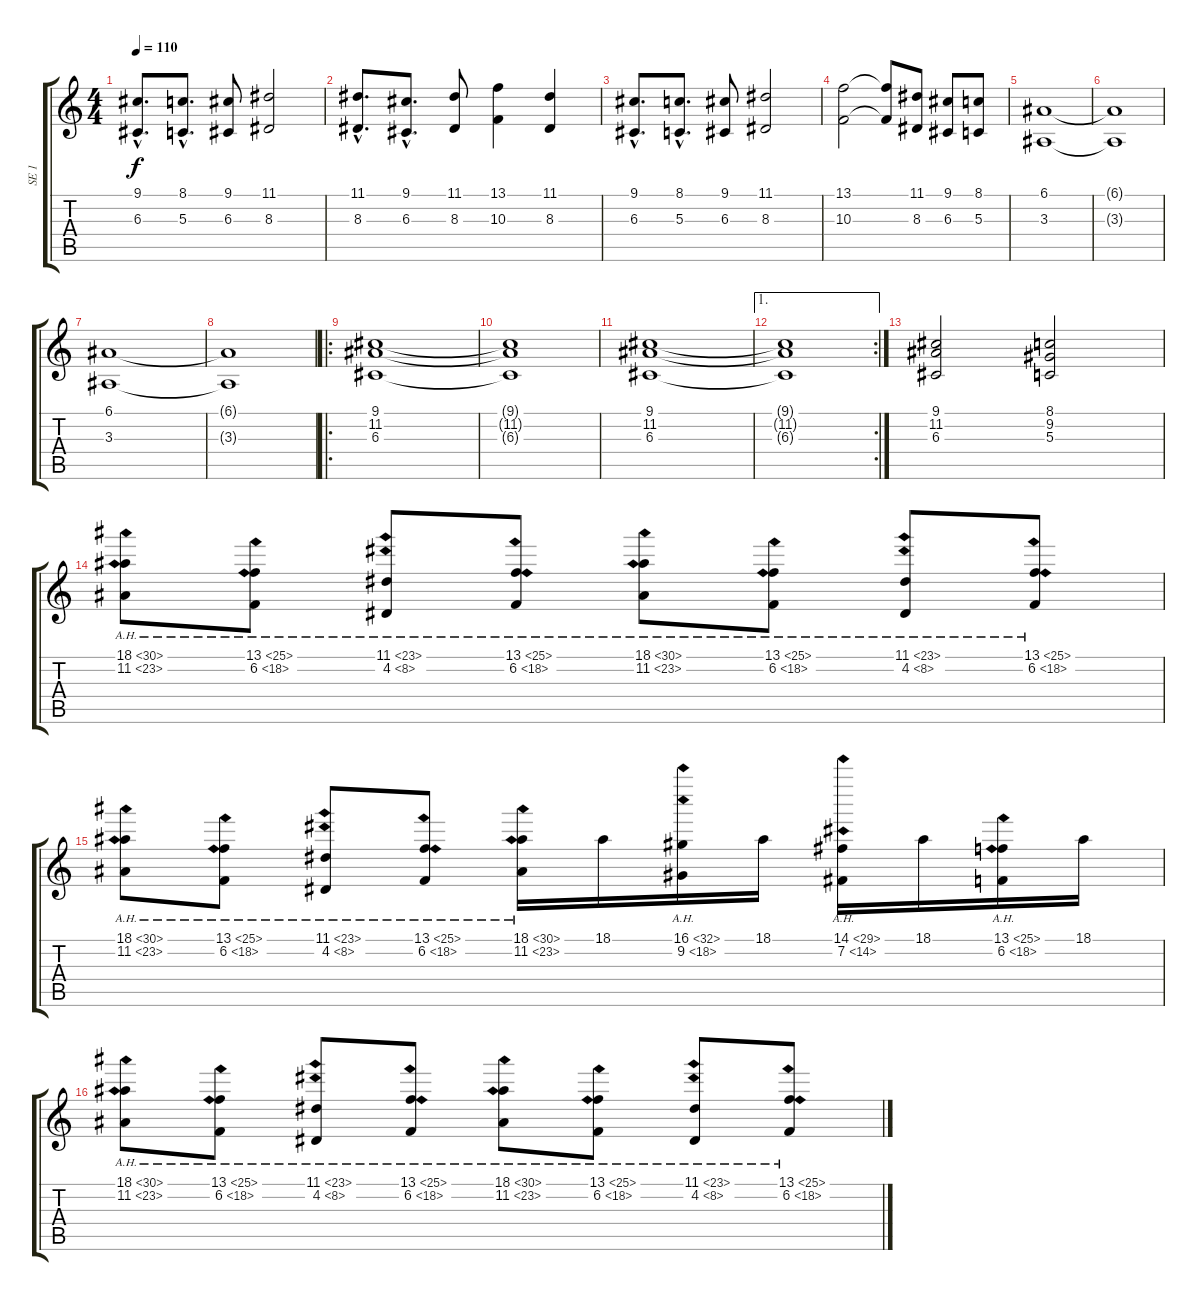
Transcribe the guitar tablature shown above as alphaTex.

\track ("SE 1" "SE 1") {instrument stringensemble1}
\staff {score tabs}
\tuning (E4 B3 G3 D3 A2 E2) {hide}
\ts (4 4)
\tempo 110
\clef g2
\ks c
(9.1{hac} 6.3{hac}).8{d dy f} (8.1{hac} 5.3{hac}).8{d} (9.1 6.3).8 (11.1 8.3).2 |
(11.1{hac} 8.3{hac}).8{d} (9.1{hac} 6.3{hac}).8{d} (11.1 8.3).8 (13.1 10.3).4 (11.1 8.3).4 |
(9.1{hac} 6.3{hac}).8{d} (8.1{hac} 5.3{hac}).8{d} (9.1 6.3).8 (11.1 8.3).2 |
(13.1 10.3).2 (13.1{t} 10.3{t}).8 (11.1 8.3).8 (9.1 6.3).8 (8.1 5.3).8 |
\section ("" "")
(6.1 3.3).1 |
(6.1{t} 3.3{t}).1 |
(6.1 3.3).1 |
(6.1{t} 3.3{t}).1 |
\ro
(9.1 11.2 6.3).1 |
(9.1{t} 11.2{t} 6.3{t}).1 |
(9.1 11.2 6.3).1 |
\ae 1
\rc 2
(9.1{t} 11.2{t} 6.3{t}).1 |
(9.1 11.2 6.3).2 (8.1 9.2 5.3).2 |
(18.1{ah 12} 11.2{ah 12}).8 (13.1{ah 12} 6.2{ah 12}).8 (11.1{ah 12} 4.2{ah 4}).8 (13.1{ah 12} 6.2{ah 12}).8 (18.1{ah 12} 11.2{ah 12}).8 (13.1{ah 12} 6.2{ah 12}).8 (11.1{ah 12} 4.2{ah 4}).8 (13.1{ah 12} 6.2{ah 12}).8 |
(18.1{ah 12} 11.2{ah 12}).8 (13.1{ah 12} 6.2{ah 12}).8 (11.1{ah 12} 4.2{ah 4}).8 (13.1{ah 12} 6.2{ah 12}).8 (18.1{ah 12} 11.2{ah 12}).16 18.1.16 (16.1{ah 16} 9.2{ah 9}).16 18.1.16 (14.1{ah 15} 7.2{ah 7}).16 18.1.16 (13.1{ah 12} 6.2{ah 12}).16 18.1.16 |
(18.1{ah 12} 11.2{ah 12}).8 (13.1{ah 12} 6.2{ah 12}).8 (11.1{ah 12} 4.2{ah 4}).8 (13.1{ah 12} 6.2{ah 12}).8 (18.1{ah 12} 11.2{ah 12}).8 (13.1{ah 12} 6.2{ah 12}).8 (11.1{ah 12} 4.2{ah 4}).8 (13.1{ah 12} 6.2{ah 12}).8
